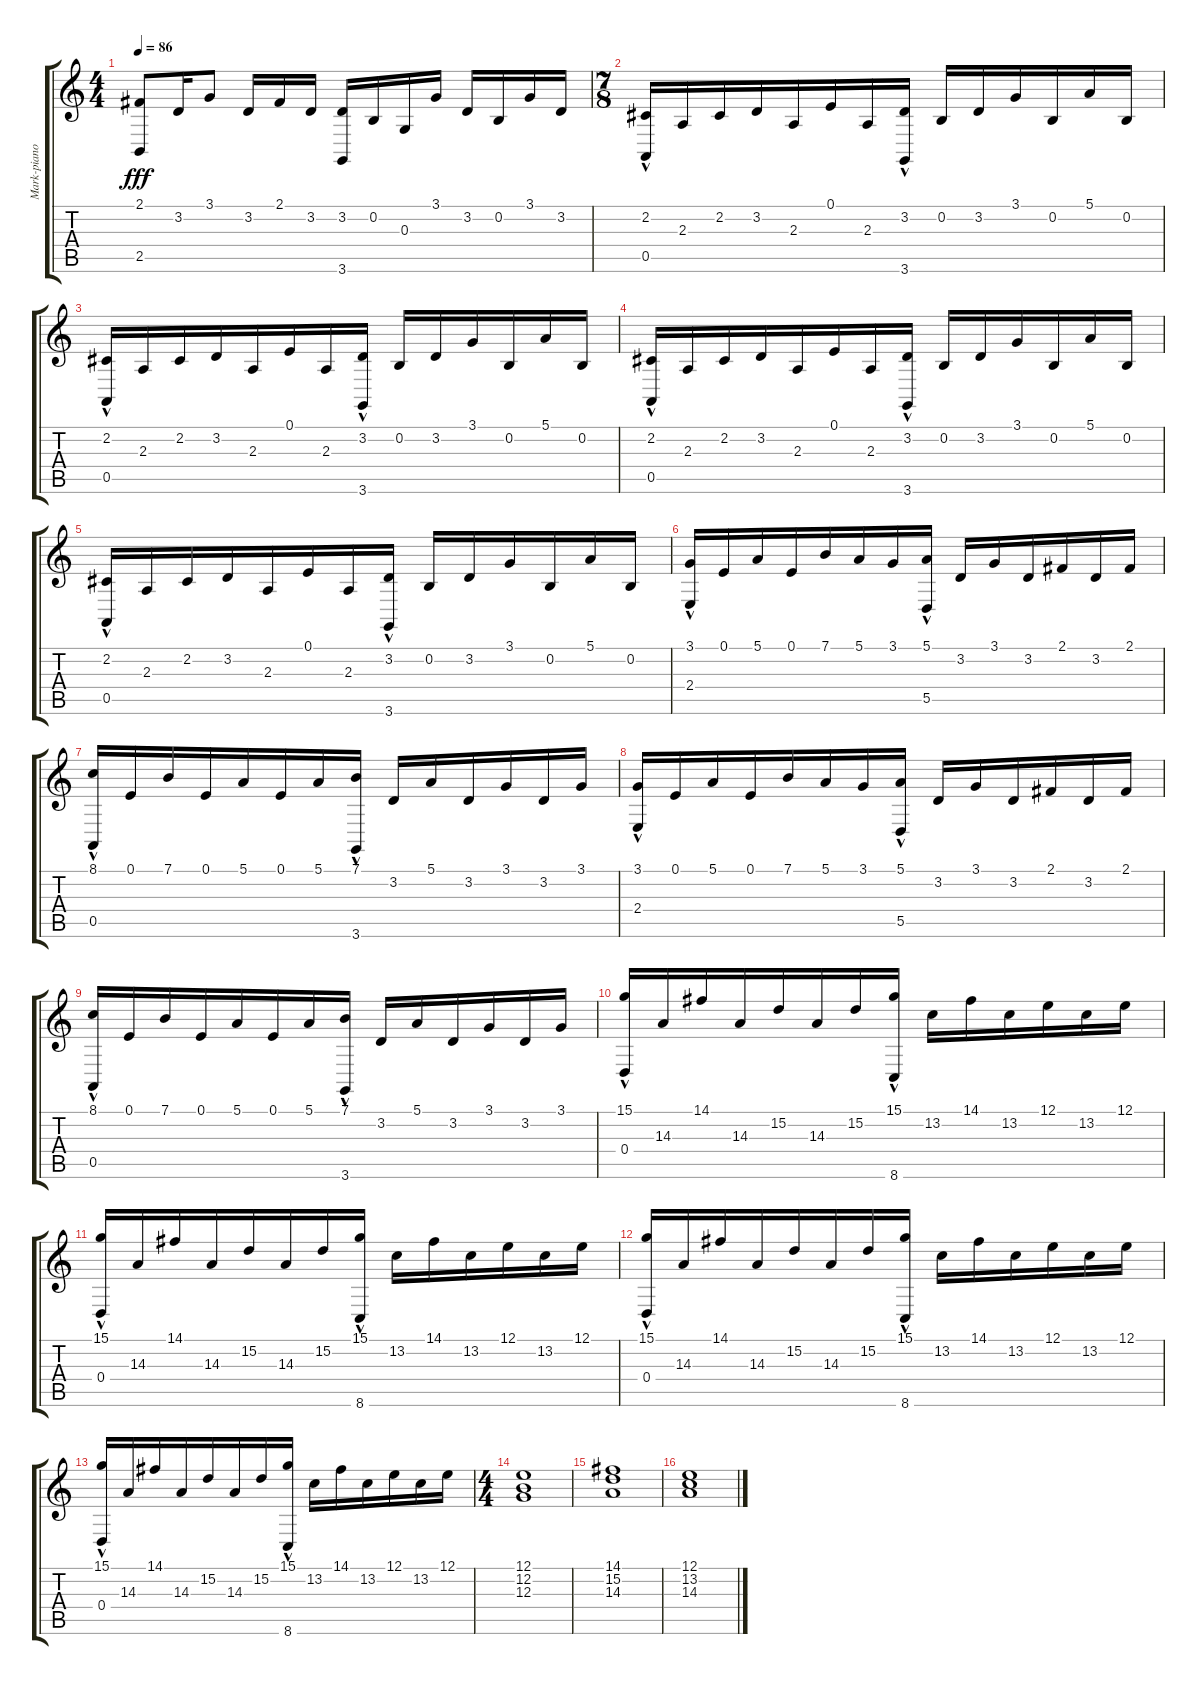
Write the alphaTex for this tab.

\track ("Mark-piano" "Mark-piano") {instrument honkytonkpiano}
\staff {score tabs}
\tuning (E4 B3 G3 D3 A2 E2) {hide}
\ts (4 4)
\tempo 86
\clef g2
\ks c
(2.1 2.5).8{dy fff} 3.2.16 3.1.8 3.2.16 2.1.16 3.2.16 (3.2 3.6).16 0.2.16 0.3.16 3.1.16 3.2.16 0.2.16 3.1.16 3.2.16 |
\ts (7 8)
(2.2 0.5{hac}).16 2.3.16 2.2.16 3.2.16 2.3.16 0.1.16 2.3.16 (3.2 3.6{hac}).16 0.2.16 3.2.16 3.1.16 0.2.16 5.1.16 0.2.16 |
(2.2 0.5{hac}).16 2.3.16 2.2.16 3.2.16 2.3.16 0.1.16 2.3.16 (3.2 3.6{hac}).16 0.2.16 3.2.16 3.1.16 0.2.16 5.1.16 0.2.16 |
(2.2 0.5{hac}).16 2.3.16 2.2.16 3.2.16 2.3.16 0.1.16 2.3.16 (3.2 3.6{hac}).16 0.2.16 3.2.16 3.1.16 0.2.16 5.1.16 0.2.16 |
(2.2 0.5{hac}).16 2.3.16 2.2.16 3.2.16 2.3.16 0.1.16 2.3.16 (3.2 3.6{hac}).16 0.2.16 3.2.16 3.1.16 0.2.16 5.1.16 0.2.16 |
(3.1 2.4{hac}).16 0.1.16 5.1.16 0.1.16 7.1.16 5.1.16 3.1.16 (5.1 5.5{hac}).16 3.2.16 3.1.16 3.2.16 2.1.16 3.2.16 2.1.16 |
(8.1 0.5{hac}).16 0.1.16 7.1.16 0.1.16 5.1.16 0.1.16 5.1.16 (7.1 3.6{hac}).16 3.2.16 5.1.16 3.2.16 3.1.16 3.2.16 3.1.16 |
(3.1 2.4{hac}).16 0.1.16 5.1.16 0.1.16 7.1.16 5.1.16 3.1.16 (5.1 5.5{hac}).16 3.2.16 3.1.16 3.2.16 2.1.16 3.2.16 2.1.16 |
(8.1 0.5{hac}).16 0.1.16 7.1.16 0.1.16 5.1.16 0.1.16 5.1.16 (7.1 3.6{hac}).16 3.2.16 5.1.16 3.2.16 3.1.16 3.2.16 3.1.16 |
(15.1 0.4{hac}).16 14.3.16 14.1.16 14.3.16 15.2.16 14.3.16 15.2.16 (15.1 8.6{hac}).16 13.2.16 14.1.16 13.2.16 12.1.16 13.2.16 12.1.16 |
(15.1 0.4{hac}).16 14.3.16 14.1.16 14.3.16 15.2.16 14.3.16 15.2.16 (15.1 8.6{hac}).16 13.2.16 14.1.16 13.2.16 12.1.16 13.2.16 12.1.16 |
(15.1 0.4{hac}).16 14.3.16 14.1.16 14.3.16 15.2.16 14.3.16 15.2.16 (15.1 8.6{hac}).16 13.2.16 14.1.16 13.2.16 12.1.16 13.2.16 12.1.16 |
(15.1 0.4{hac}).16 14.3.16 14.1.16 14.3.16 15.2.16 14.3.16 15.2.16 (15.1 8.6{hac}).16 13.2.16 14.1.16 13.2.16 12.1.16 13.2.16 12.1.16 |
\ts (4 4)
(12.1 12.2 12.3).1 |
(14.1 15.2 14.3).1 |
(12.1 13.2 14.3).1
